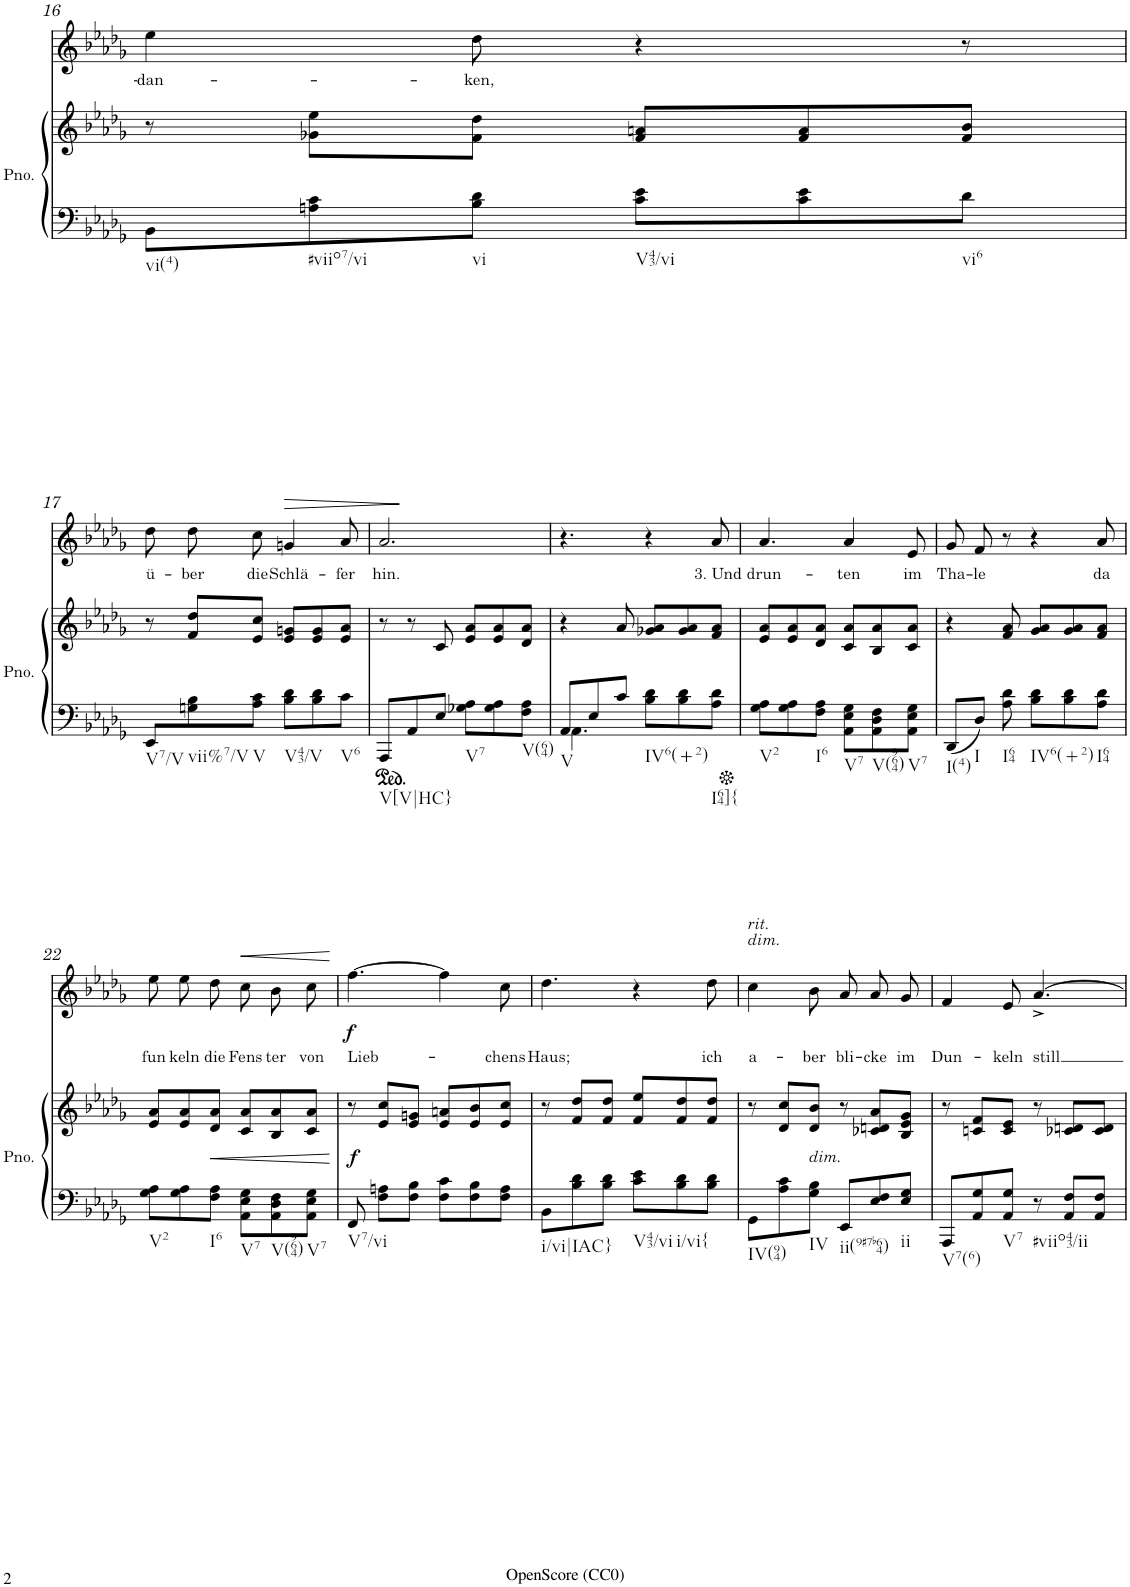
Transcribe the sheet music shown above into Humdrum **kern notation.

**kern	**kern	**dynam	**kern	**text	**dynam
*part2	*part2	*part2	*part1	*part1	*part1
*staff3	*staff2	*staff2/3	*staff1	*staff1	*staff1
*I"Piano	*	*	*I"Voice	*	*
*I'Pno.	*	*	*	*	*
!!LO:PB:g=z
*clefF4	*clefG2	*	*clefG2	*	*
*k[b-e-a-d-g-]	*k[b-e-a-d-g-]	*	*k[b-e-a-d-g-]	*	*
*M6/8	*M6/8	*	*M6/8	*	*
=16	=16	=16	=16	=16	=16
!LO:TX:b:t=vi(4)	!	!	!	!	!
!	!	!	!	!LO:LY:b	!
8BB-\L	8r	.	4ee-\	-dan-	.
!LO:TX:b:t=#viio7/vi	!	!	!	!	!
8An\ 8c\	8g-X\ 8ee-\L	.	.	.	.
!LO:TX:b:t=vi	!	!	!	!	!
!	!	!	!	!LO:LY:b	!
8B-\ 8d-\J	8f\ 8dd-\J	.	8dd-\	-ken,	.
!LO:TX:b:t=V43/vi	!	!	!	!	!
8c\ 8e-\L	8f/ 8an/L	.	4r	.	.
8c\ 8e-\	8f/ 8a/	.	.	.	.
!LO:TX:b:t=vi6	!	!	!	!	!
8d-\J	8f/ 8b-/J	.	8r	.	.
!!LO:LB:g=z
=17	=17	=17	=17	=17	=17
!LO:TX:b:t=V7/V	!	!	!	!	!
!	!	!	!	!LO:LY:b	!
8EE-/L	8r	.	8dd-\L	ü-	.
!LO:TX:b:t=vii%7/V	!	!	!	!	!
!	!	!	!	!LO:LY:b	!
8Gn\ 8B-\	8f/ 8dd-/L	.	8dd-\	-ber	.
!LO:TX:b:t=V	!	!	!	!	!
!	!	!	!	!LO:LY:b	!
8A-\ 8c\J	8e-/ 8cc/J	.	8cc\J	die	.
!LO:TX:b:t=V43/V	!	!	!	!	!
!	!	!	!	!LO:LY:b	!LO:HP:b
8B-\ 8d-\L	8e-/ 8gn/L	.	4gn/	Schlä-	>
8B-\ 8d-\	8e-/ 8g/	.	.	.	.
!LO:TX:b:t=V6	!	!	!	!	!
!	!	!	!	!LO:LY:b	!
8c\J	8e-/ 8a-/J	.	8a-/	-fer	.
.	.	.	.	.	]
=18	=18	=18	=18	=18	=18
!LO:TX:b:t=V[V|HC}	!	!	!	!	!
!	!	!	!	!LO:LY:b	!
8AAA-/L	8r	.	2.a-/	hin.	.
8AA-/	8r	.	.	.	.
8E-/J	8c/	.	.	.	.
!LO:TX:b:t=V7	!	!	!	!	!
8G-X\ 8A-\L	8e-/ 8a-/L	.	.	.	.
8G-\ 8A-\	8e-/ 8a-/	.	.	.	.
!LO:TX:b:t=V(64)	!	!	!	!	!
8F\ 8A-\J	8d-/ 8a-/J	.	.	.	.
=19	=19	=19	=19	=19	=19
*^	*	*	*	*	*
!LO:TX:b:t=V	!	!	!	!	!	!
8AA-/L	4.AA-\	4r	.	4.r	.	.
8E-/	.	.	.	.	.	.
8c/J	.	8a-/	.	.	.	.
!LO:TX:b:t=IV6(+2)	!	!	!	!	!	!
8B-\ 8d-\L	4.ryy	8g-X/ 8a-/L	.	4r	.	.
8B-\ 8d-\	.	8g-/ 8a-/	.	.	.	.
!LO:TX:b:t=I64]{	!	!	!	!	!	!
!	!	!	!	!	!LO:LY:b	!
8A-\ 8d-\J	.	8f/ 8a-/J	.	8a-/	3. Und	.
*v	*v	*	*	*	*	*
=20	=20	=20	=20	=20	=20
!LO:TX:b:t=V2	!	!	!	!	!
!	!	!	!	!LO:LY:b	!
8G-\ 8A-\L	8e-/ 8a-/L	.	4.a-/	drun-	.
8G-\ 8A-\	8e-/ 8a-/	.	.	.	.
!LO:TX:b:t=I6	!	!	!	!	!
8F\ 8A-\J	8d-/ 8a-/J	.	.	.	.
!LO:TX:b:t=V7	!	!	!	!	!
!	!	!	!	!LO:LY:b	!
8AA-\ 8E-\ 8G-\L	8c/ 8a-/L	.	4a-/	-ten	.
!LO:TX:b:t=V(964)	!	!	!	!	!
8AA-\ 8D-\ 8F\	8B-/ 8a-/	.	.	.	.
!LO:TX:b:t=V7	!	!	!	!	!
!	!	!	!	!LO:LY:b	!
8AA-\ 8E-\ 8G-\J	8c/ 8a-/J	.	8e-/	im	.
=21	=21	=21	=21	=21	=21
!LO:TX:b:t=I(4)	!	!	!	!	!
!	!	!	!	!LO:LY:b	!
8DD-/L	4r	.	8g-/L	Tha-	.
!LO:TX:b:t=I	!	!	!	!	!
!	!	!	!	!LO:LY:b	!
8D-/J	.	.	8f/J	-le	.
!LO:TX:b:t=I64	!	!	!	!	!
8A-\ 8d-\	8f/ 8a-/	.	8r	.	.
!LO:TX:b:t=IV6(+2)	!	!	!	!	!
8B-\ 8d-\L	8g-/ 8a-/L	.	4r	.	.
8B-\ 8d-\	8g-/ 8a-/	.	.	.	.
!LO:TX:b:t=I64	!	!	!	!	!
!	!	!	!	!LO:LY:b	!
8A-\ 8d-\J	8f/ 8a-/J	.	8a-/	da	.
!!LO:LB:g=z
=22	=22	=22	=22	=22	=22
!LO:TX:b:t=V2	!	!	!	!	!
!	!	!	!	!LO:LY:b	!
8G-\ 8A-\L	8e-/ 8a-/L	.	8ee-\L	fun-	.
!	!	!	!	!LO:LY:b	!
8G-\ 8A-\	8e-/ 8a-/	.	8ee-\	-keln	.
!LO:TX:b:t=I6	!	!	!	!	!
!	!	!LO:HP:b	!	!LO:LY:b	!
8F\ 8A-\J	8d-/ 8a-/J	<	8dd-\J	die	.
!LO:TX:b:t=V7	!	!	!	!	!
!	!	!	!	!LO:LY:b	!LO:HP:b
8AA-\ 8E-\ 8G-\L	8c/ 8a-/L	.	8cc\L	Fens-	<
!LO:TX:b:t=V(964)	!	!	!	!	!
!	!	!	!	!LO:LY:b	!
8AA-\ 8D-\ 8F\	8B-/ 8a-/	.	8b-\	-ter	.
!LO:TX:b:t=V7	!	!	!	!	!
!	!	!	!	!LO:LY:b	!
8AA-\ 8E-\ 8G-\J	8c/ 8a-/J	.	8cc\J	von	.
.	.	[	.	.	[
=23	=23	=23	=23	=23	=23
!LO:TX:b:t=V7/vi	!	!	!	!	!
!	!	!LO:DY:b	!	!LO:LY:b	!LO:DY:b
8FF/	8r	f	[4.ff\	Lieb-	f
8F\ 8An\L	8e-/ 8cc/L	.	.	.	.
8F\ 8B-\J	8e-/ 8gn/J	.	.	.	.
8F\ 8c\L	8e-/ 8an/L	.	4ff\]	.	.
8F\ 8B-\	8e-/ 8b-/	.	.	.	.
!	!	!	!	!LO:LY:b	!
8F\ 8A\J	8e-/ 8cc/J	.	8cc\	-chens	.
=24	=24	=24	=24	=24	=24
!LO:TX:b:t=i/vi|IAC}	!	!	!	!	!
!	!	!	!	!LO:LY:b	!
8BB-\L	8r	.	4.dd-\	Haus;	.
8B-\ 8d-\	8f/ 8dd-/L	.	.	.	.
8B-\ 8d-\J	8f/ 8dd-/J	.	.	.	.
!LO:TX:b:t=V43/vi	!	!	!	!	!
8c\ 8e-\L	8f/ 8ee-/L	.	4r	.	.
!LO:TX:b:t=i/vi{	!	!	!	!	!
8B-\ 8d-\	8f/ 8dd-/	.	.	.	.
!	!	!	!	!LO:LY:b	!
8B-\ 8d-\J	8f/ 8dd-/J	.	8dd-\	ich	.
=25	=25	=25	=25	=25	=25
!	!	!	!LO:TX:a:i:t=rit.	!	!
!	!	!	!LO:TX:a:i:t=dim.	!	!
!LO:TX:b:t=IV(94)	!	!	!	!	!
!	!	!	!	!LO:LY:b	!
8GG-\L	8r	.	4cc\	a-	.
8A-\ 8c\	8d-/ 8cc/L	.	.	.	.
!	!LO:TX:b:i:t=dim.	!	!	!	!
!LO:TX:b:t=IV	!	!	!	!	!
!	!	!	!	!LO:LY:b	!
8G-\ 8B-\J	8d-/ 8b-/J	.	8b-\	-ber	.
!LO:TX:b:t=ii(9#7b64)	!	!	!	!	!
!	!	!	!	!LO:LY:b	!
8EE-/L	8r	.	8a-/L	bli-	.
!	!	!	!	!LO:LY:b	!
8E-/ 8F/	8c-X/ 8dn/ 8a-/L	.	8a-/	-cke	.
!LO:TX:b:t=ii	!	!	!	!	!
!	!	!	!	!LO:LY:b	!
8E-/ 8G-/J	8B-/ 8e-/ 8g-/J	.	8g-/J	im	.
=26	=26	=26	=26	=26	=26
!LO:TX:b:t=V7(6)	!	!	!	!	!
!	!	!	!	!LO:LY:b	!
8AAA-/L	8r	.	4f/	Dun-	.
8AA-/ 8G-/	8cn/ 8f/L	.	.	.	.
!LO:TX:b:t=V7	!	!	!	!	!
!	!	!	!	!LO:LY:b	!
8AA-/ 8G-/J	8c/ 8e-/J	.	8e-/	-keln	.
!LO:TX:b:t=#viio43/ii	!	!	!	!	!
!	!	!	!	!LO:LY:b	!
8r	8r	.	[>4.a-^/	still	.
8AA-/ 8F/L	8c-X/ 8dn/L	.	.	.	.
8AA-/ 8F/J	8c-/ 8d/J	.	.	.	.
=	=	=	=	=	=
*-	*-	*-	*-	*-	*-
